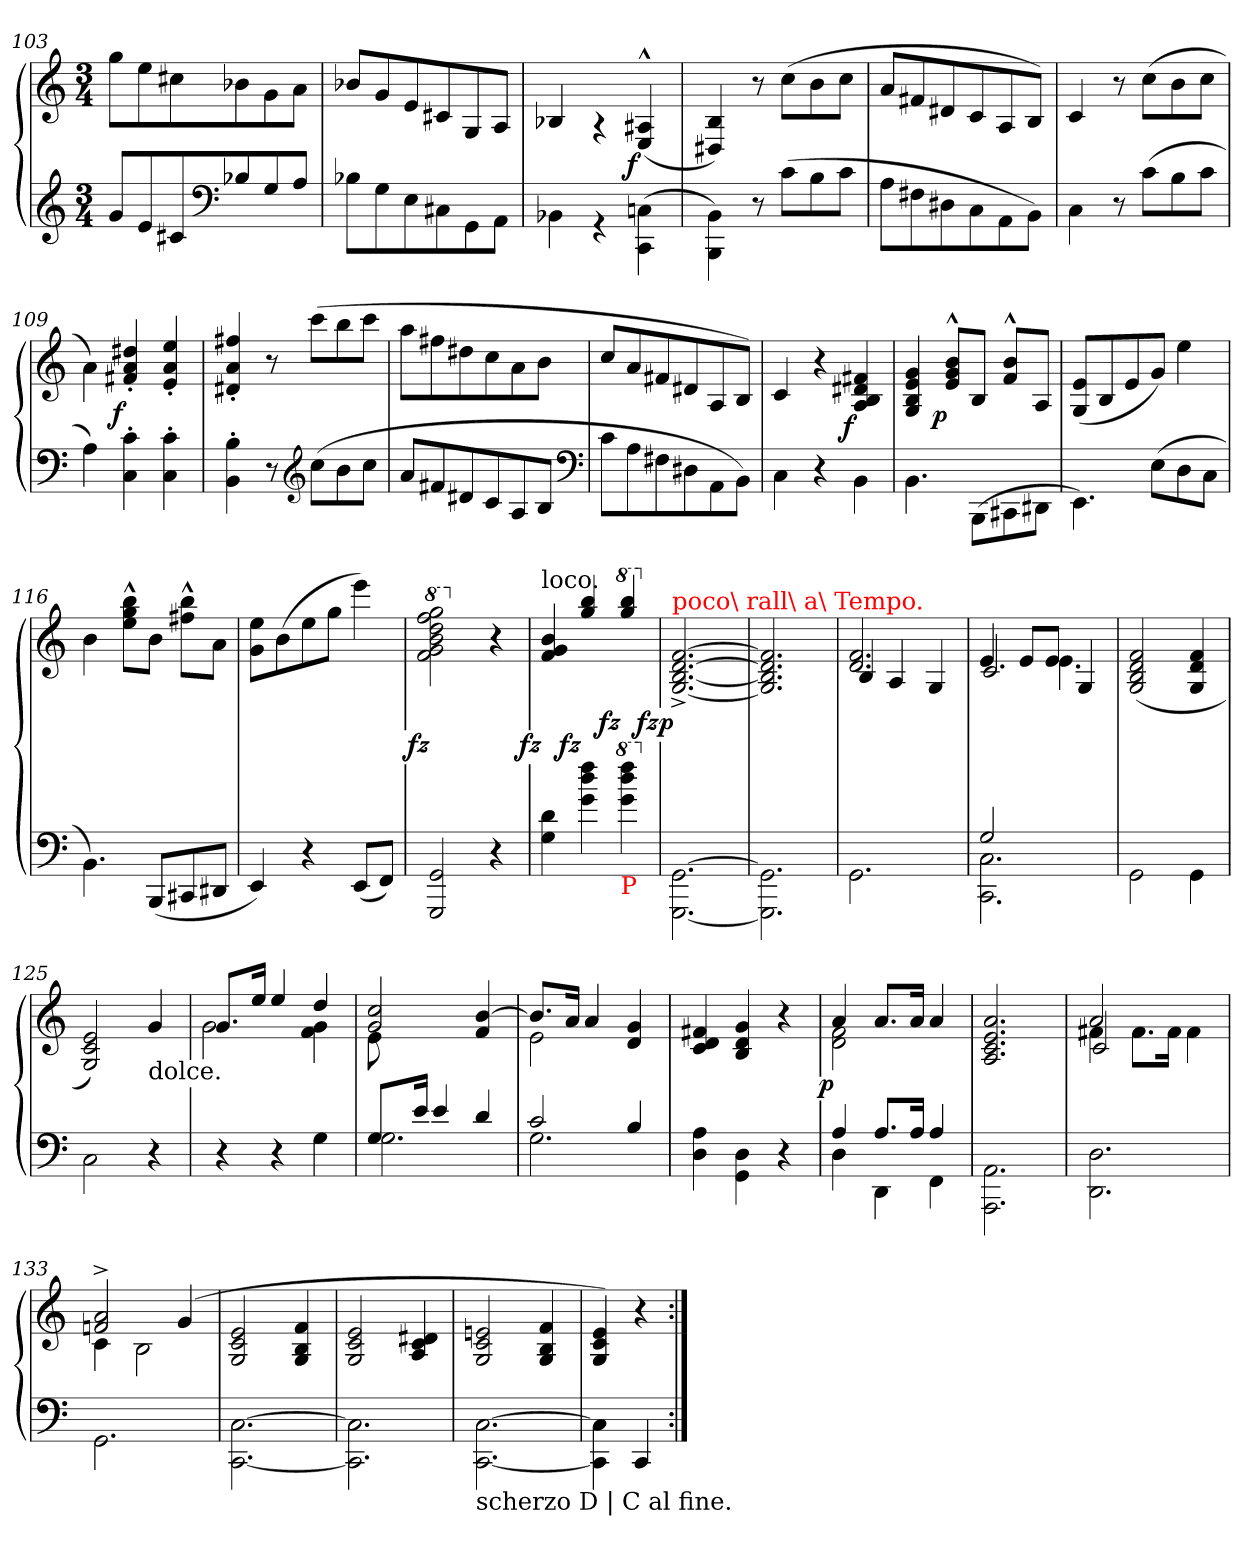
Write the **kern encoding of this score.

**kern	**kern	**dynam
*part1	*part1	*part1
*staff2	*staff1	*staff1/2
*clefG2	*clefG2	*
*k[]	*k[]	*
*M3/4	*M3/4	*
=103	=103	=103
8gL	8ggL	.
8e	8ee	.
8c#X	8cc#X	.
*clefF4	*	*
8B-X	8b-X	.
8G	8g	.
8AJ	8aJ	.
=104	=104	=104
8B-XL	8b-XL	.
8G	8g	.
8E	8e	.
8C#X	8c#X	.
8GG\	8G/	.
8AA\J	8A/J	.
=105	=105	=105
4BB-X\	4B-X/	.
4rGG	4rA	.
!	!	!LO:DY:rj
(<4Cn\ 4CC\	(>4A#X^^>/ 4E^^>/	f
=106	=106	=106
4BB\ 4BBB\)	4B/ 4D#X/)	.
8r	8r	.
(8cL	(8ccL	.
8B	8b	.
8cJ	8ccJ	.
=107	=107	=107
8AL	8aL	.
8F#X	8f#X	.
8D#X	8d#X	.
8C	8c	.
8AA	8A	.
8BBJ)	8BJ)	.
=108	=108	=108
4C\	4c	.
8r	8r	.
(8cL	(8ccL	.
8B	8b	.
8cJ	8ccJ	.
=109	=109	=109
4A)	4a\)	.
!	!	!LO:DY:rj
4c'> 4C'>	4dd#X'< 4a'< 4f#X'<	f
4c'> 4C'>	4ee'< 4a'< 4e'<	.
=110	=110	=110
4B'> 4BB'>	4ff#X'< 4a'< 4d#X'<	.
8r	8r	.
*clefG2	*	*
(>8ccL	(8cccL	.
8b	8bb	.
8ccJ	8cccJ	.
=111	=111	=111
8aL	8aaL	.
8f#X	8ff#X	.
8d#X	8dd#X	.
8c	8cc	.
8A	8a	.
8BJ	8bJ	.
*clefF4	*	*
=112	=112	=112
8cL	8ccL	.
8A	8a	.
8F#X	8f#X	.
8D#X	8d#X	.
8AA\	8A/	.
8BB\J)	8B/J)	.
=113	=113	=113
4C\	4c	.
4r	4r	.
!	!	!LO:DY:rj
4BB\	4f#X/ 4d#X/ 4B/ 4A/	f
=114	=114	=114
4.BB\	4g/ 4e/ 4B/ 4G/	.
!	!	!LO:DY:rj
.	8b^^> 8g^^> 8e^^>L	p
(8BBBL	8BJ	.
8CC#X	8b^^> 8f^^>L	.
8DD#X\J	8A/J	.
=115	=115	=115
4.EE\)	(<8e/ 8G/L	.
.	8B	.
.	8e	.
(8EL	8gJ)	.
8D	4ee	.
8CJ	.	.
=116	=116	=116
4.BB\)	4b	.
.	8bb^^> 8gg^^> 8ee^^>L	.
(8BBBL	8bJ	.
8CC#X	8bb^^> 8ff#X^^>L	.
8DD#XJ	8aJ	.
=117	=117	=117
4EE)	8ee 8gL	.
.	(>8b	.
4r	8ee	.
.	8ggJ	.
(8EEL	4eee)	.
8FFJ)	.	.
=118	=118	=118
*	*8va	*
!	!	!LO:DY:rj
2GG 2GGG	2ggg 2fff 2ddd 2bb 2gg 2ff	fz
*	*X8va	*
4r	4r	.
=119	=119	=119
!	!LO:TX:a:t=loco.	!
!	!	!LO:DY:rj
4d 4G	4b 4g 4f	fz
!	!	!LO:DY:rj
4ff\ 4dd\ 4g\	4bb/ 4gg/	fz
*8va	*	*
*	*8va	*
!LO:TX:b:color=red:t=P	!	!
!	!	!LO:DY:rj
4fff\ 4ddd\ 4gg\	4bbb/ 4ggg/	fz
=120	=120	=120
*X8va	*	*
*	*X8va	*
!	!LO:TX:a:color=red:t=poco\ rall\ a\ Tempo.	!
!	!	!LO:DY:rj
[2.GG\ [2.GGG\	[2.f^>/ [2.d^>/ [2.B^>/ [2.G^>/	fz p
=121	=121	=121
2.GG]\ 2.GGG]\	2.f]/ 2.d]/ 2.B]/ 2.G]/	.
=122	=122	=122
*	*^	*
2.GG\	2.f 2.d	4B/	.
.	.	4A/	.
.	.	4G/	.
=123	=123	=123	=123
*^	*	*^	*
2G/	2.C\ 2.CC\	4e	4.ryy	2.c	.
.	.	8eL	.	.	.
.	.	8eJ	4.e\	.	.
4ryy	.	4G/	.	.	.
*v	*v	*	*	*	*
*	*v	*v	*v	*
=124	=124	=124
2GG\	(>2f/ 2d/ 2B/ 2G/	.
4GG\	4f/ 4d/ 4G/	.
=125	=125	=125
2C\	2e/ 2c/ 2G/)	.
!	!LO:TX:b:t=dolce.	!
4r	4g	.
=126	=126	=126
*	*^	*
4r	8.gL	2g	.
.	16eeJk	.	.
4r	4ee	.	.
4G	4dd	4g 4f	.
=127	=127	=127	=127
*^	*	*	*
8.GL	2.G	2cc 2g	8e	.
.	.	.	8ryy	.
16eJk	.	.	.	.
4e	.	.	2ryy	.
4d	.	[4b 4f	.	.
=128	=128	=128	=128	=128
2c	2.G	8.bL]	2e	.
.	.	16aJk	.	.
.	.	4a	.	.
4B	.	4g 4d	4ryy	.
*v	*v	*	*	*
*	*v	*v	*
=129	=129	=129
4A 4D	4f#X 4d 4c	.
4D\ 4GG\	4g/ 4d/ 4B/	.
4r	4r	.
=130	=130	=130
*^	*^	*
!	!	!	!	!LO:DY:rj
4A/	4D	4a	2f 2d	p
8.A/L	4DD\	8.aL	.	.
16AJk	.	16aJk	.	.
4A/	4FF\	4a	4ryy	.
*v	*v	*	*	*
*	*v	*v	*
=131	=131	=131
2.AA\ 2.AAA\	2.a/ 2.e/ 2.c/ 2.A/	.
=132	=132	=132
*	*^	*
*	*	*^	*
2.D\ 2.DD\	2a	4f#X	2c	.
.	.	8.f#L	.	.
.	.	16f#Jk	.	.
.	4ryy	4f#\	4ryy	.
*	*	*v	*v	*
=133	=133	=133	=133
2.GG\	2a^> 2fn^>	4c\	.
.	.	2B\	.
.	(>4g	.	.
*	*v	*v	*
=134	=134	=134
[2.C\ [2.CC\	2e/ 2c/ 2G/	.
.	4f/ 4B/ 4G/	.
=135	=135	=135
2.C]\ 2.CC]\	2e/ 2c/ 2G/	.
.	4d#X/ 4c/ 4A/	.
=136	=136	=136
!LO:TX:b:t=scherzo D | C al fine.	!	!
[2.C\ [2.CC\	2en/ 2c/ 2G/	.
.	4f/ 4B/ 4G/	.
=137	=137	=137
4C]\ 4CC]\	4e/ 4c/ 4G/)	.
4CC	4r	.
=:|!	=:|!	=:|!
*-	*-	*-
